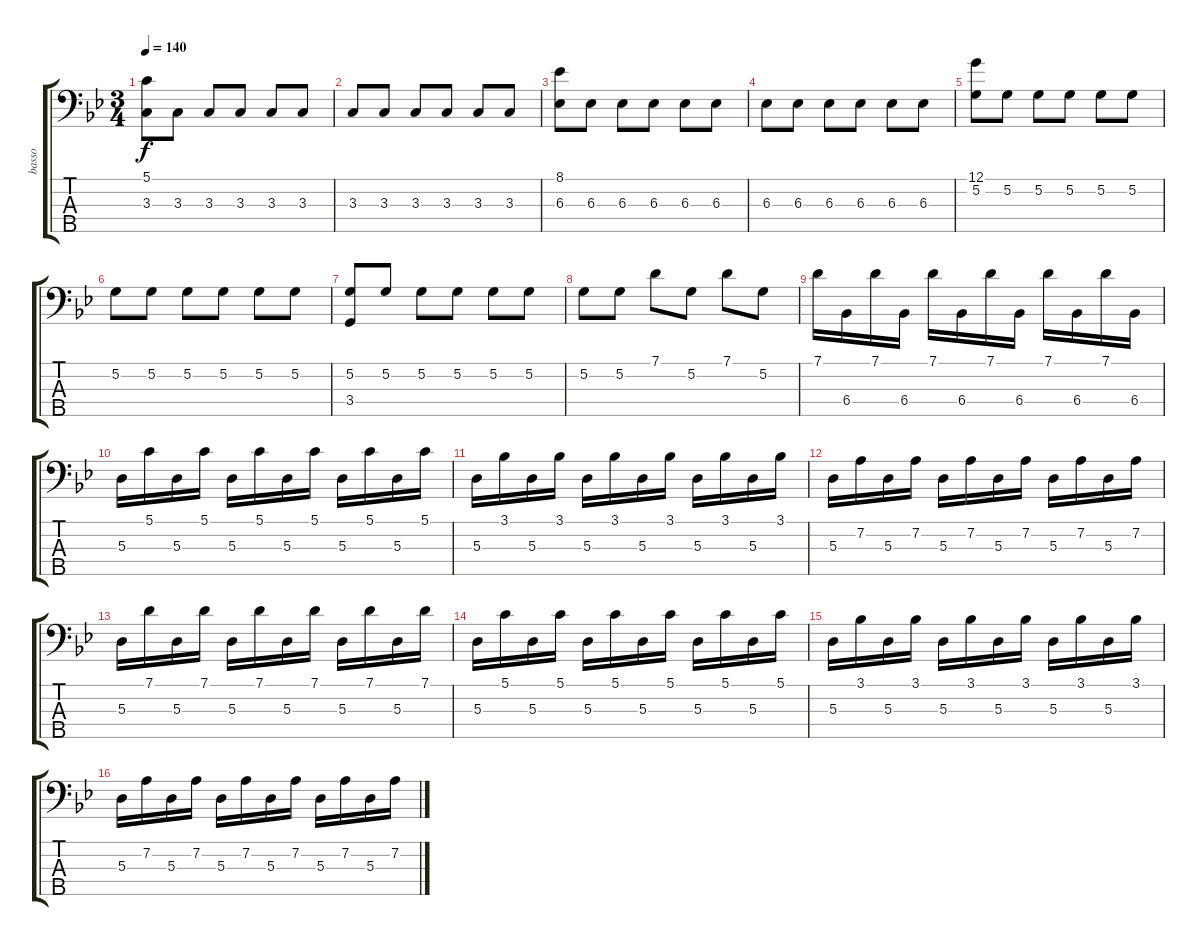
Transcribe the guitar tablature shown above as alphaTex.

\track ("basso" "basso") {instrument electricbassfinger}
\staff {score tabs}
\tuning (G2 D2 A1 E1 B0) {hide}
\ts (3 4)
\tempo 140
\clef f4
\ks gminor
(5.1 3.3).8{dy f} 3.3.8 3.3.8 3.3.8 3.3.8 3.3.8 |
3.3.8 3.3.8 3.3.8 3.3.8 3.3.8 3.3.8 |
(8.1 6.3).8 6.3.8 6.3.8 6.3.8 6.3.8 6.3.8 |
6.3.8 6.3.8 6.3.8 6.3.8 6.3.8 6.3.8 |
(12.1 5.2).8 5.2.8 5.2.8 5.2.8 5.2.8 5.2.8 |
5.2.8 5.2.8 5.2.8 5.2.8 5.2.8 5.2.8 |
(5.2 3.4).8 5.2.8 5.2.8 5.2.8 5.2.8 5.2.8 |
5.2.8 5.2.8 7.1.8 5.2.8 7.1.8 5.2.8 |
7.1.16 6.4.16 7.1.16 6.4.16 7.1.16 6.4.16 7.1.16 6.4.16 7.1.16 6.4.16 7.1.16 6.4.16 |
5.3.16 5.1.16 5.3.16 5.1.16 5.3.16 5.1.16 5.3.16 5.1.16 5.3.16 5.1.16 5.3.16 5.1.16 |
5.3.16 3.1.16 5.3.16 3.1.16 5.3.16 3.1.16 5.3.16 3.1.16 5.3.16 3.1.16 5.3.16 3.1.16 |
5.3.16 7.2.16 5.3.16 7.2.16 5.3.16 7.2.16 5.3.16 7.2.16 5.3.16 7.2.16 5.3.16 7.2.16 |
5.3.16 7.1.16 5.3.16 7.1.16 5.3.16 7.1.16 5.3.16 7.1.16 5.3.16 7.1.16 5.3.16 7.1.16 |
5.3.16 5.1.16 5.3.16 5.1.16 5.3.16 5.1.16 5.3.16 5.1.16 5.3.16 5.1.16 5.3.16 5.1.16 |
5.3.16 3.1.16 5.3.16 3.1.16 5.3.16 3.1.16 5.3.16 3.1.16 5.3.16 3.1.16 5.3.16 3.1.16 |
5.3.16 7.2.16 5.3.16 7.2.16 5.3.16 7.2.16 5.3.16 7.2.16 5.3.16 7.2.16 5.3.16 7.2.16
